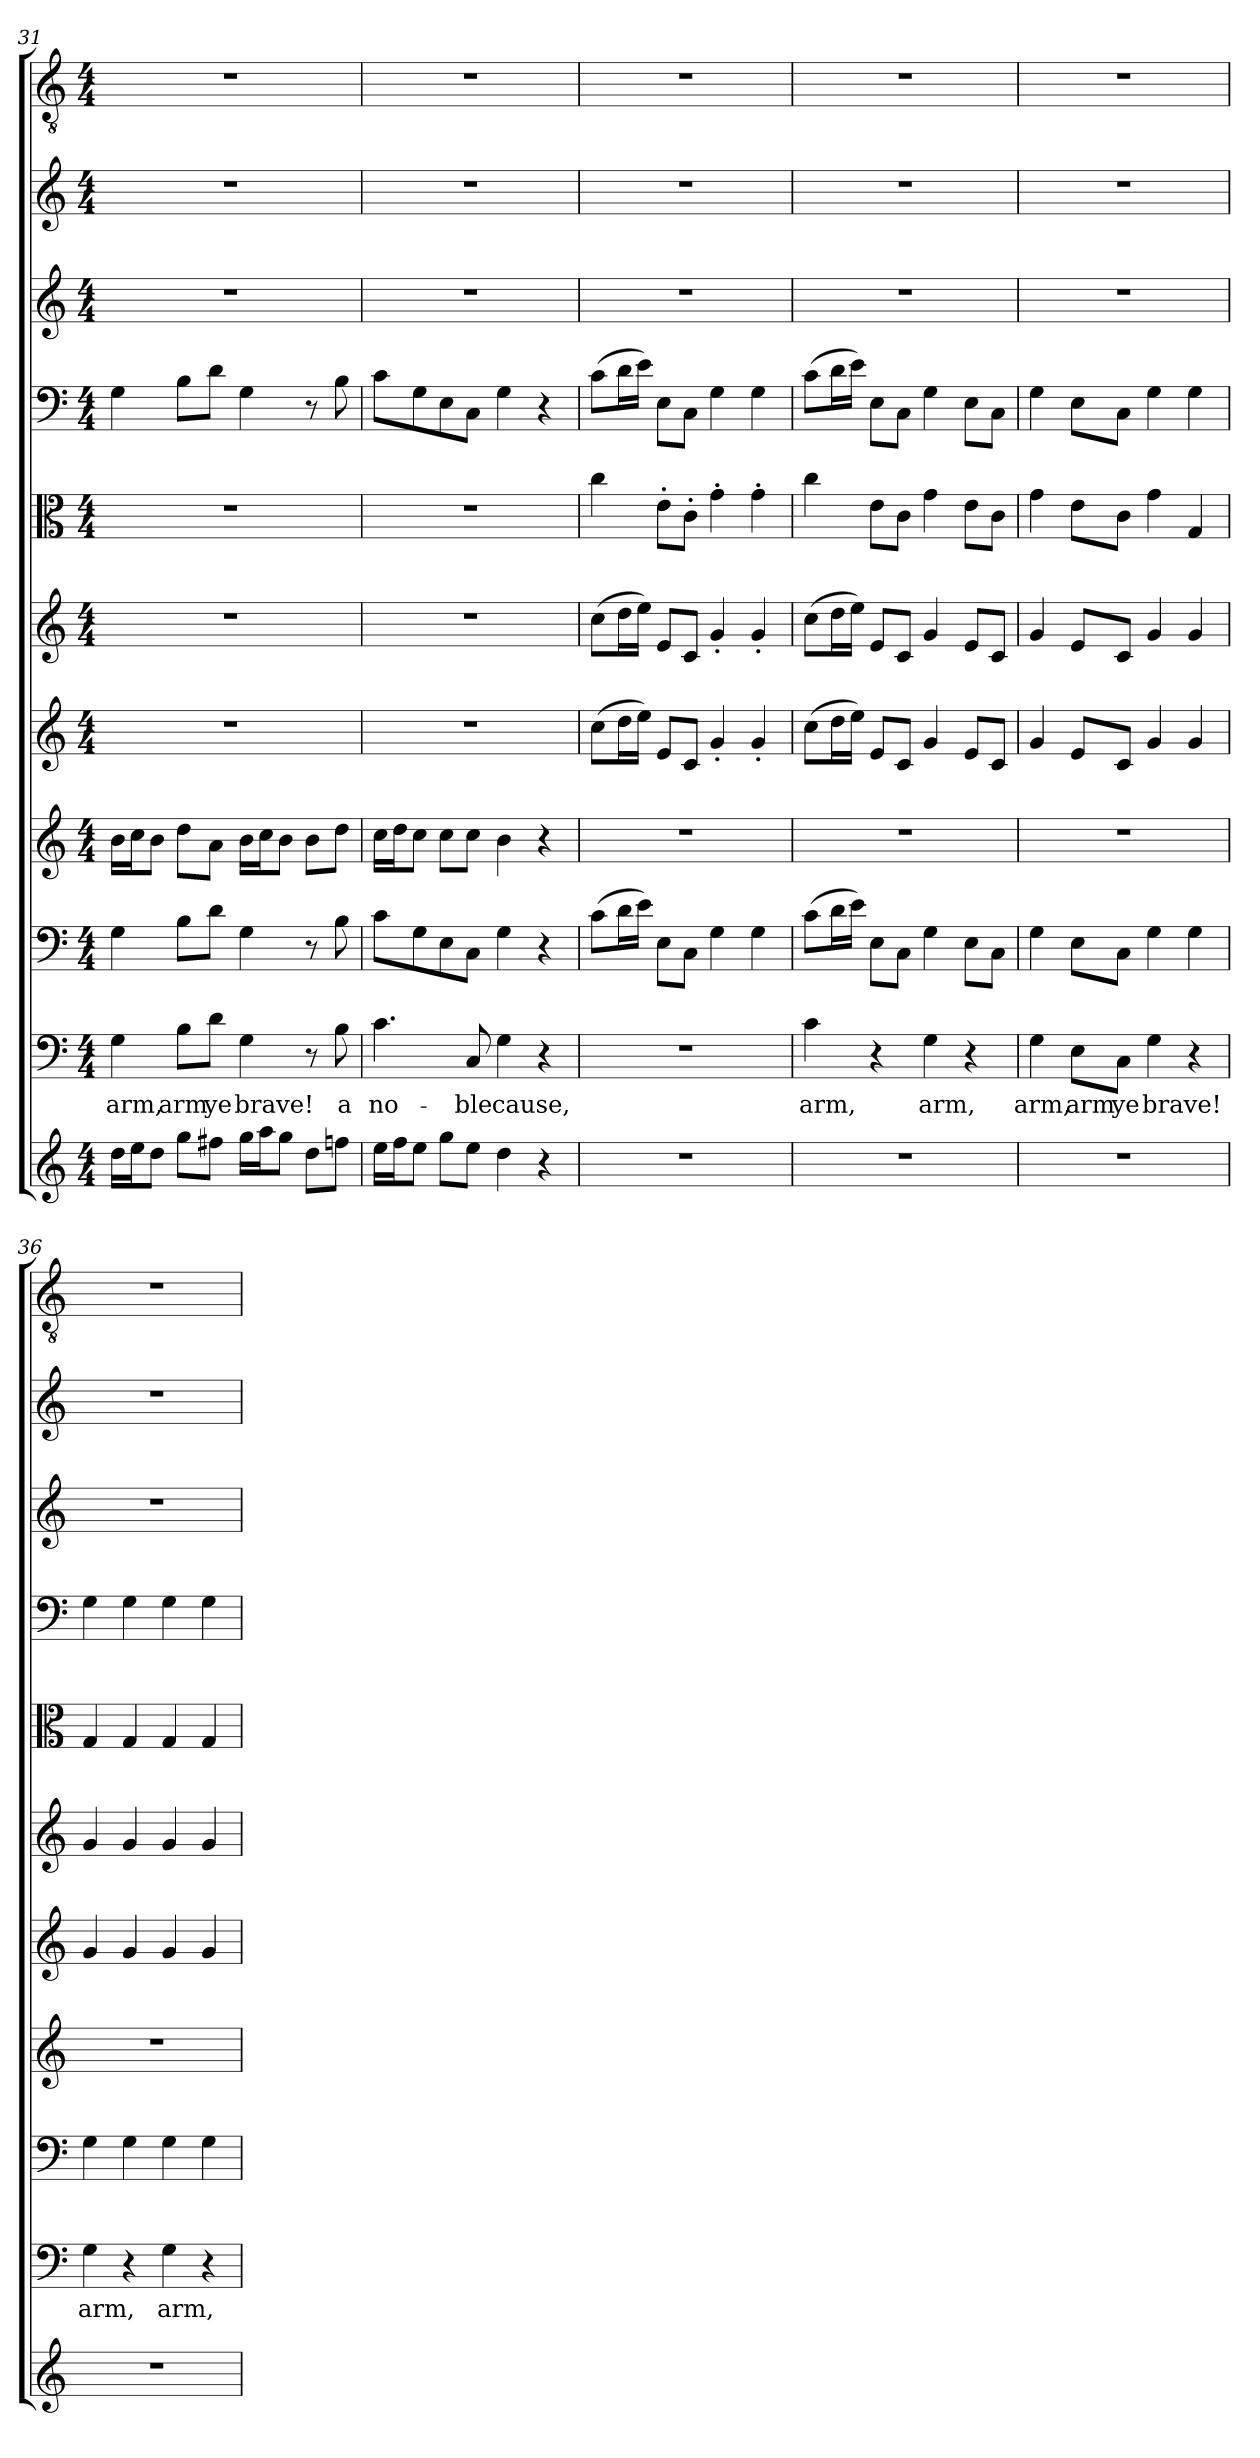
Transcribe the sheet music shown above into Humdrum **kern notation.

**kern	**kern	**text	**kern	**kern	**kern	**kern	**kern	**kern	**kern	**kern	**kern
*part11	*part10	*part10	*part9	*part8	*part7	*part6	*part5	*part4	*part3	*part2	*part1
*staff11	*staff10	*staff10	*staff9	*staff8	*staff7	*staff6	*staff5	*staff4	*staff3	*staff2	*staff1
*clefG2	*clefF4	*	*clefF4	*clefG2	*clefG2	*clefG2	*clefC3	*clefF4	*clefG2	*clefG2	*clefGv2
*k[]	*k[]	*	*k[]	*k[]	*k[]	*k[]	*k[]	*k[]	*k[]	*k[]	*k[]
*C:	*C:	*	*C:	*C:	*C:	*C:	*C:	*C:	*C:	*C:	*C:
*M4/4	*M4/4	*	*M4/4	*M4/4	*M4/4	*M4/4	*M4/4	*M4/4	*M4/4	*M4/4	*M4/4
=31	=31	=31	=31	=31	=31	=31	=31	=31	=31	=31	=31
16dd\LL	4G\	arm,	4G\	16b\LL	1r	1r	1r	4G\	1r	1r	1r
16ee\J	.	.	.	16cc\J	.	.	.	.	.	.	.
8dd\J	.	.	.	8b\J	.	.	.	.	.	.	.
8gg\L	8B\L	arm	8B\L	8dd\L	.	.	.	8B\L	.	.	.
8ff#X\J	8d\J	ye	8d\J	8a\J	.	.	.	8d\J	.	.	.
16gg\LL	4G\	brave!	4G\	16b\LL	.	.	.	4G\	.	.	.
16aa\J	.	.	.	16cc\J	.	.	.	.	.	.	.
8gg\J	.	.	.	8b\J	.	.	.	.	.	.	.
8dd\L	8r	.	8r	8b\L	.	.	.	8r	.	.	.
8ffn\J	8B\	a	8B\	8dd\J	.	.	.	8B\	.	.	.
=32	=32	=32	=32	=32	=32	=32	=32	=32	=32	=32	=32
16ee\LL	4.c\	no-	8c\L	16cc\LL	1r	1r	1r	8c\L	1r	1r	1r
16ff\J	.	.	.	16dd\J	.	.	.	.	.	.	.
8ee\J	.	.	8G\	8cc\J	.	.	.	8G\	.	.	.
8gg\L	.	.	8E\	8cc\L	.	.	.	8E\	.	.	.
8ee\J	8C/	-ble	8C\J	8cc\J	.	.	.	8C\J	.	.	.
4dd\	4G\	cause,	4G\	4b\	.	.	.	4G\	.	.	.
4r	4r	.	4r	4r	.	.	.	4r	.	.	.
=33	=33	=33	=33	=33	=33	=33	=33	=33	=33	=33	=33
1r	1r	.	(8c\L	1r	(8cc\L	(8cc\L	4cc\	(8c\L	1r	1r	1r
.	.	.	16d\L	.	16dd\L	16dd\L	.	16d\L	.	.	.
.	.	.	16e\JJ)	.	16ee\JJ)	16ee\JJ)	.	16e\JJ)	.	.	.
.	.	.	8E\L	.	8e/L	8e/L	8e'\L	8E\L	.	.	.
.	.	.	8C\J	.	8c/J	8c/J	8c'\J	8C\J	.	.	.
.	.	.	4G\	.	4g'/	4g'/	4g'\	4G\	.	.	.
.	.	.	4G\	.	4g'/	4g'/	4g'\	4G\	.	.	.
=34	=34	=34	=34	=34	=34	=34	=34	=34	=34	=34	=34
1r	4c\	arm,	(8c\L	1r	(8cc\L	(8cc\L	4cc\	(8c\L	1r	1r	1r
.	.	.	16d\L	.	16dd\L	16dd\L	.	16d\L	.	.	.
.	.	.	16e\JJ)	.	16ee\JJ)	16ee\JJ)	.	16e\JJ)	.	.	.
.	4r	.	8E\L	.	8e/L	8e/L	8e\L	8E\L	.	.	.
.	.	.	8C\J	.	8c/J	8c/J	8c\J	8C\J	.	.	.
.	4G\	arm,	4G\	.	4g/	4g/	4g\	4G\	.	.	.
.	4r	.	8E\L	.	8e/L	8e/L	8e\L	8E\L	.	.	.
.	.	.	8C\J	.	8c/J	8c/J	8c\J	8C\J	.	.	.
=35	=35	=35	=35	=35	=35	=35	=35	=35	=35	=35	=35
1r	4G\	arm,	4G\	1r	4g/	4g/	4g\	4G\	1r	1r	1r
.	8E\L	arm	8E\L	.	8e/L	8e/L	8e\L	8E\L	.	.	.
.	8C\J	ye	8C\J	.	8c/J	8c/J	8c\J	8C\J	.	.	.
.	4G\	brave!	4G\	.	4g/	4g/	4g\	4G\	.	.	.
.	4r	.	4G\	.	4g/	4g/	4G/	4G\	.	.	.
=36	=36	=36	=36	=36	=36	=36	=36	=36	=36	=36	=36
1r	4G\	arm,	4G\	1r	4g/	4g/	4G/	4G\	1r	1r	1r
.	4r	.	4G\	.	4g/	4g/	4G/	4G\	.	.	.
.	4G\	arm,	4G\	.	4g/	4g/	4G/	4G\	.	.	.
.	4r	.	4G\	.	4g/	4g/	4G/	4G\	.	.	.
=	=	=	=	=	=	=	=	=	=	=	=
*-	*-	*-	*-	*-	*-	*-	*-	*-	*-	*-	*-
